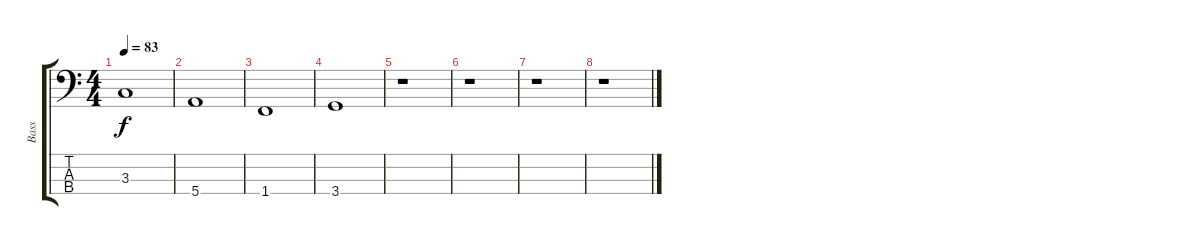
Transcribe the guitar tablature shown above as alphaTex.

\track ("Bass" "Bass") {instrument electricbassfinger}
\staff {score tabs}
\tuning (G2 D2 A1 E1) {hide}
\ts (4 4)
\tempo 83
\clef f4
\ks c
3.3.1{dy f} |
5.4.1 |
1.4.1 |
3.4.1 |
r.1 |
r.1 |
r.1 |
r.1
